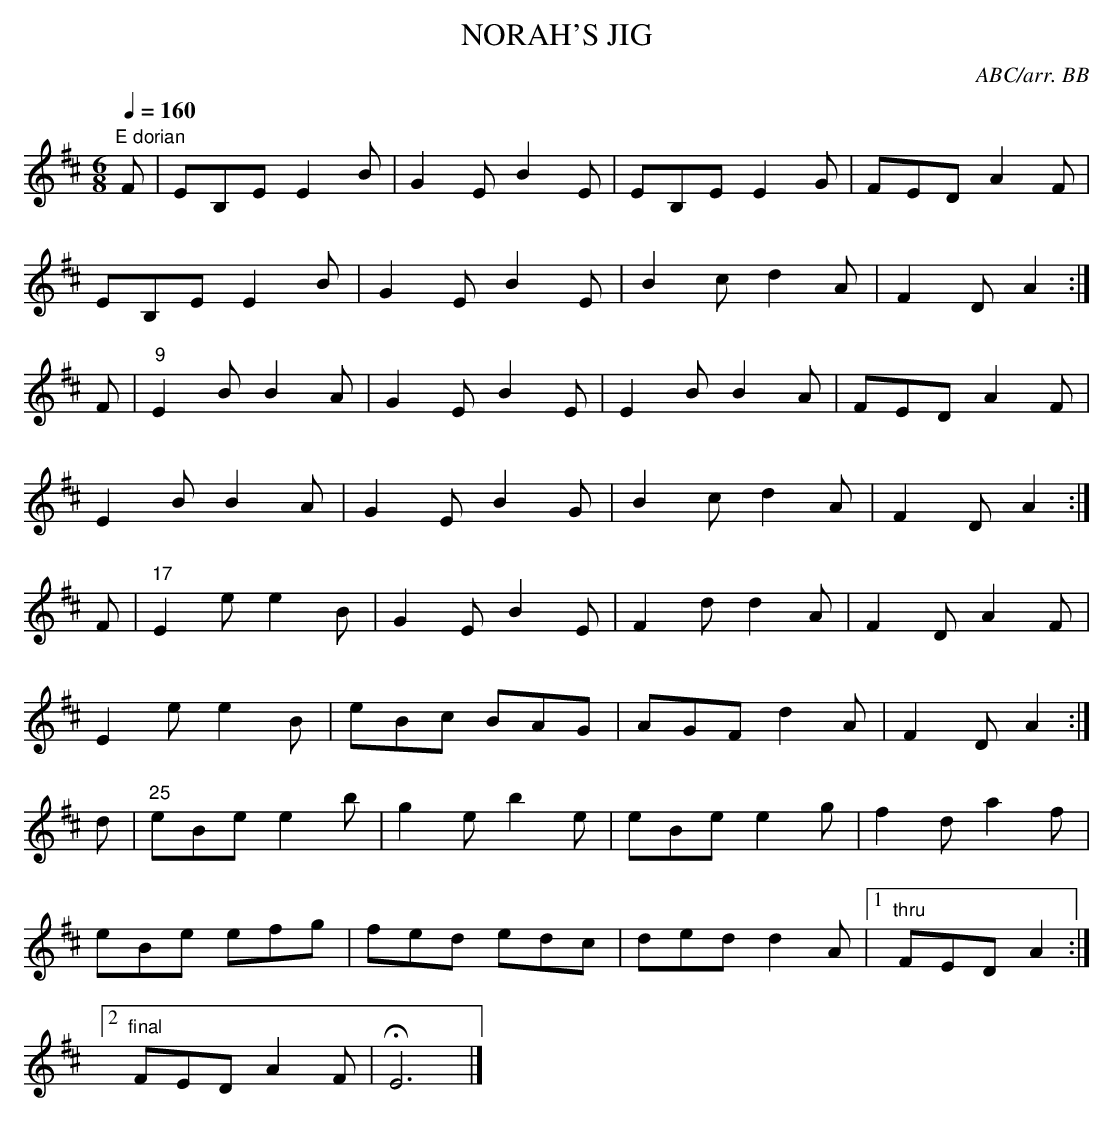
X:1
T:NORAH'S JIG
C:ABC/arr. BB
L:1/8
M:6/8
Q:1/4=160
K:D % source key Bb
"E dorian"
F|EB,E E2B|G2E B2E|EB,E E2G|FED A2F|
EB,E E2B|G2E B2E|B2c d2A|F2D A2 :|
F|"9"E2B B2A|G2E B2E|E2B B2A|FED A2F|
E2B B2A|G2E B2G|B2c d2A|F2D A2 :|
F|"17"E2e e2B|G2E B2E|F2d d2A|F2D A2F|
E2e e2B|eBc BAG|AGF d2A|F2D A2 :|
d|"25"eBe e2b|g2e b2e|eBe e2g|f2d a2f|
eBe efg|fed edc|ded d2A|1 "thru"FED A2 :|
[2 "final"FED A2F|HE6|]
